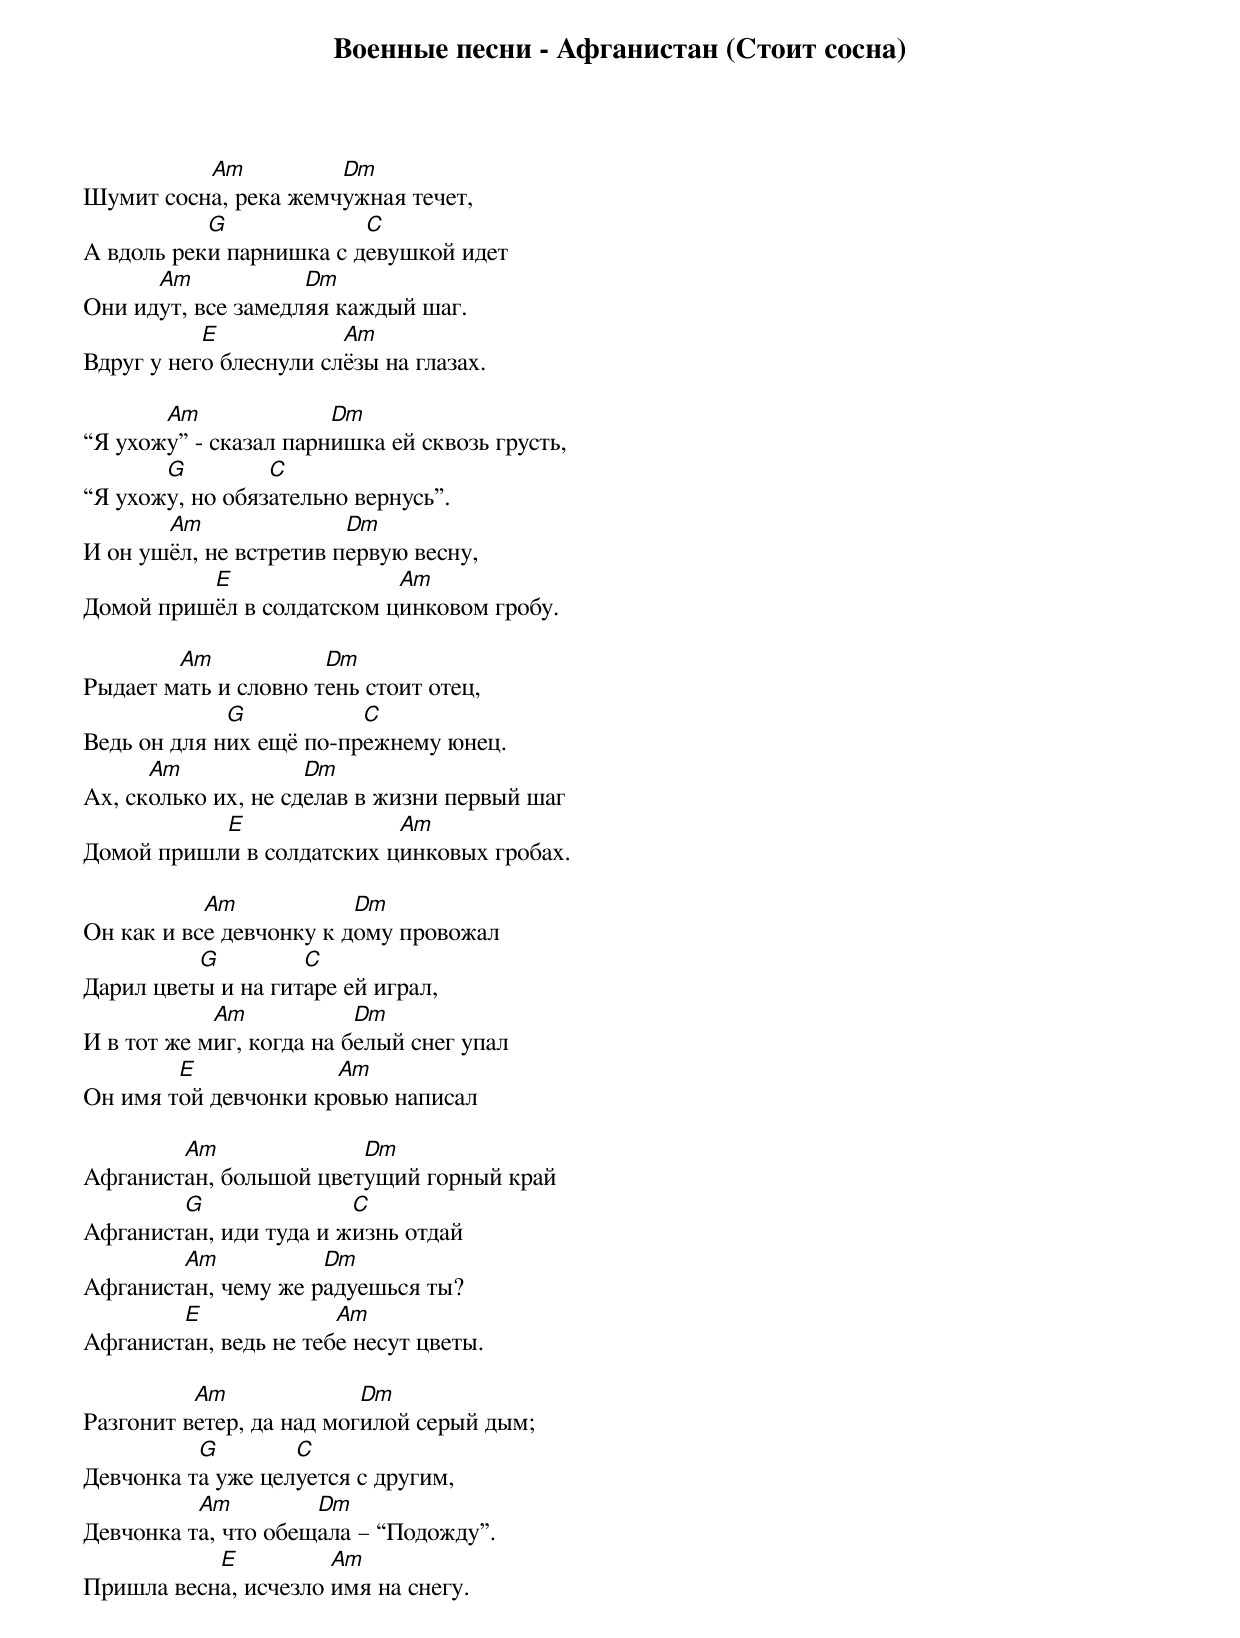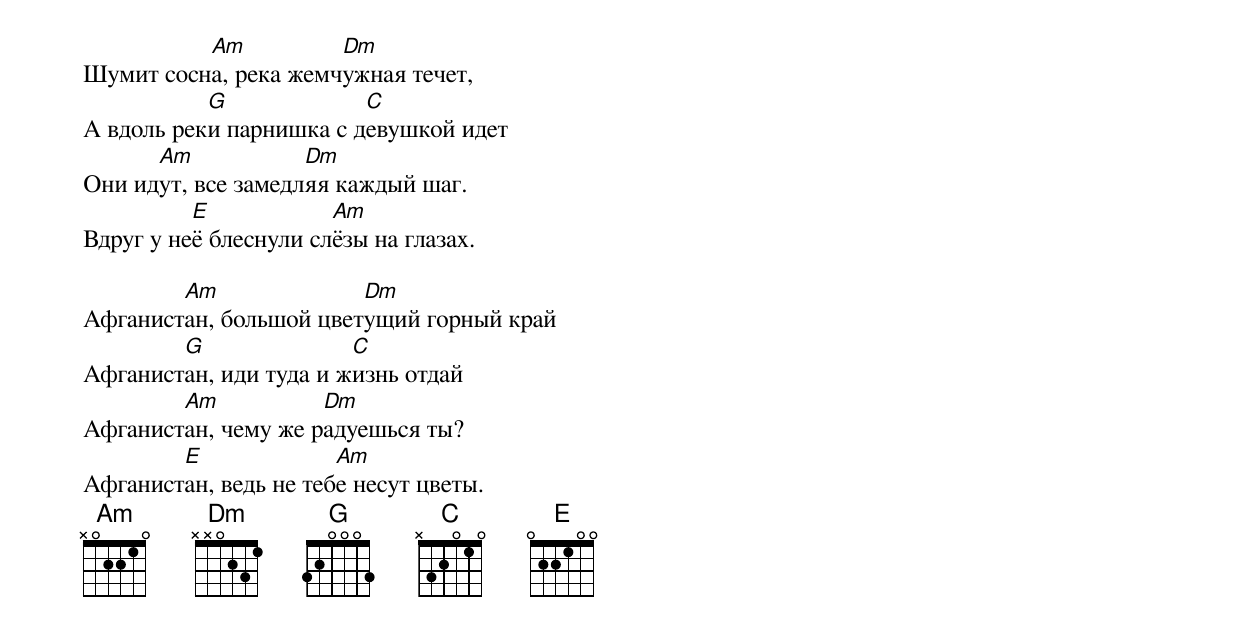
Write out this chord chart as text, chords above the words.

Военные песни - Афганистан (Стоит сосна)

          Am          Dm
Шумит сосна, река жемчужная течет,
           G             C
А вдоль реки парнишка с девушкой идет
      Am            Dm
Они идут, все замедляя каждый шаг.
           E            Am
Вдруг у него блеснули слёзы на глазах.

       Am              Dm
“Я ухожу” - сказал парнишка ей сквозь грусть,
       G         C
“Я ухожу, но обязательно вернусь”.
       Am               Dm
И он ушёл, не встретив первую весну,
          E                Am
Домой пришёл в солдатском цинковом гробу.

        Am            Dm
Рыдает мать и словно тень стоит отец,
             G           C
Ведь он для них ещё по-прежнему юнец.
      Am             Dm
Ах, сколько их, не сделав в жизни первый шаг
           E               Am
Домой пришли в солдатских цинковых гробах.

           Am            Dm
Он как и все девчонку к дому провожал
          G         C
Дарил цветы и на гитаре ей играл,
            Am            Dm
И в тот же миг, когда на белый снег упал
        E             Am
Он имя той девчонки кровью написал

        Am              Dm
Афганистан, большой цветущий горный край
        G               C
Афганистан, иди туда и жизнь отдай
        Am           Dm
Афганистан, чему же радуешься ты?
        E              Am
Афганистан, ведь не тебе несут цветы.

          Am              Dm
Разгонит ветер, да над могилой серый дым;
          G        C
Девчонка та уже целуется с другим,
          Am         Dm
Девчонка та, что обещала – “Подожду”.
           E          Am
Пришла весна, исчезло имя на снегу.

          Am          Dm
Шумит сосна, река жемчужная течет,
           G             C
А вдоль реки парнишка с девушкой идет
      Am            Dm
Они идут, все замедляя каждый шаг.
          E            Am
Вдруг у неё блеснули слёзы на глазах.

        Am              Dm
Афганистан, большой цветущий горный край
        G               C
Афганистан, иди туда и жизнь отдай
        Am           Dm
Афганистан, чему же радуешься ты?
        E              Am
Афганистан, ведь не тебе несут цветы.
